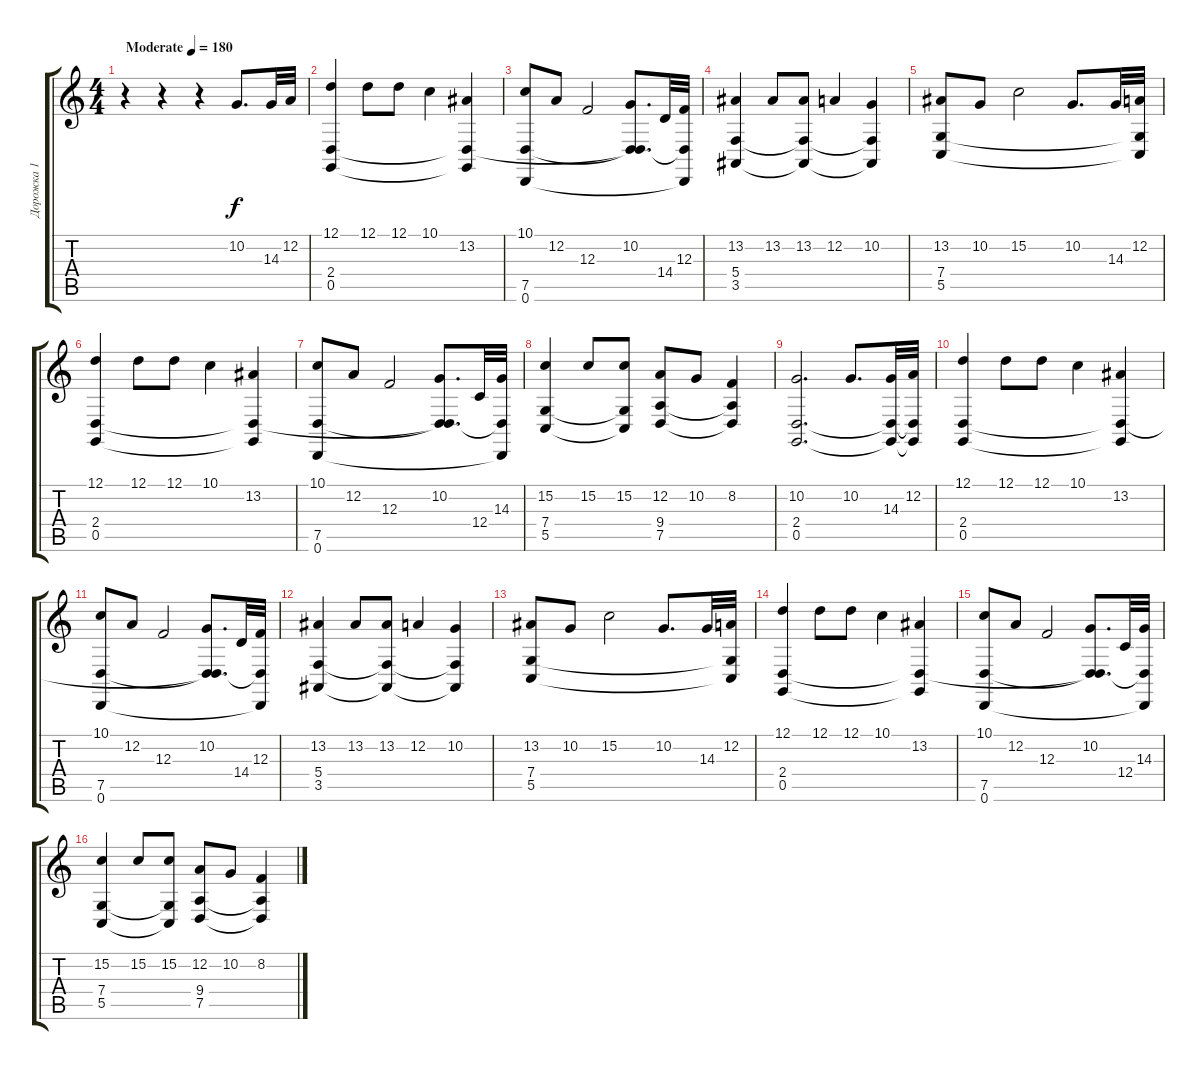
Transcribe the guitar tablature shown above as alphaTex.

\track ("Дорожка 1" "Дорожка 1") {instrument accordion}
\staff {score tabs}
\tuning (D4 A3 F3 C3 G2 D2) {hide}
\ts (4 4)
\tempo (180 "Moderate")
\clef g2
\ks c
r.4{dy f instrument accordion} r.4 r.4 10.2.8{d} 14.3.32 12.2.32 |
(12.1 2.4 0.5).4 12.1.8 12.1.8 10.1.4 (13.2 2.4{t} 0.5{t}).4 |
(10.1 7.5 0.6).8 12.2.8 12.3.2 (10.2 2.4{t} 7.5{t}).8{d} 14.4.32 (12.3 7.5{t} 0.6{t}).32 |
(13.2 5.4 3.5).4 13.2.8 (13.2 5.4{t} 3.5{t}).8 12.2.4 (10.2 5.4{t} 3.5{t}).4 |
(13.2 7.4 5.5).8 10.2.8 15.2.2 10.2.8{d} 14.3.32 (12.2 7.4{t} 5.5{t}).32 |
(12.1 2.4 0.5).4 12.1.8 12.1.8 10.1.4 (13.2 2.4{t} 0.5{t}).4 |
(10.1 7.5 0.6).8 12.2.8 12.3.2 (10.2 2.4{t} 7.5{t}).8{d} 12.4.32 (14.3 7.5{t} 0.6{t}).32 |
(15.2 7.4 5.5).4{volume 15} 15.2.8 (15.2 7.4{t} 5.5{t}).8 (12.2 9.4 7.5).8 10.2.8 (8.2 9.4{t} 7.5{t}).4 |
(10.2 2.4 0.5).2{d volume 14} 10.2.8{d} (14.3 2.4{t} 0.5{t}).32 (12.2 2.4{t} 0.5{t}).32 |
(12.1 2.4 0.5).4 12.1.8 12.1.8 10.1.4 (13.2 2.4{t} 0.5{t}).4 |
(10.1 7.5 0.6).8 12.2.8 12.3.2 (10.2 2.4{t} 7.5{t}).8{d} 14.4.32 (12.3 7.5{t} 0.6{t}).32 |
(13.2 5.4 3.5).4 13.2.8 (13.2 5.4{t} 3.5{t}).8 12.2.4 (10.2 5.4{t} 3.5{t}).4 |
(13.2 7.4 5.5).8 10.2.8 15.2.2 10.2.8{d} 14.3.32 (12.2 7.4{t} 5.5{t}).32 |
(12.1 2.4 0.5).4 12.1.8 12.1.8 10.1.4 (13.2 2.4{t} 0.5{t}).4 |
(10.1 7.5 0.6).8 12.2.8 12.3.2 (10.2 2.4{t} 7.5{t}).8{d} 12.4.32 (14.3 7.5{t} 0.6{t}).32 |
(15.2 7.4 5.5).4 15.2.8 (15.2 7.4{t} 5.5{t}).8 (12.2 9.4 7.5).8 10.2.8 (8.2 9.4{t} 7.5{t}).4
